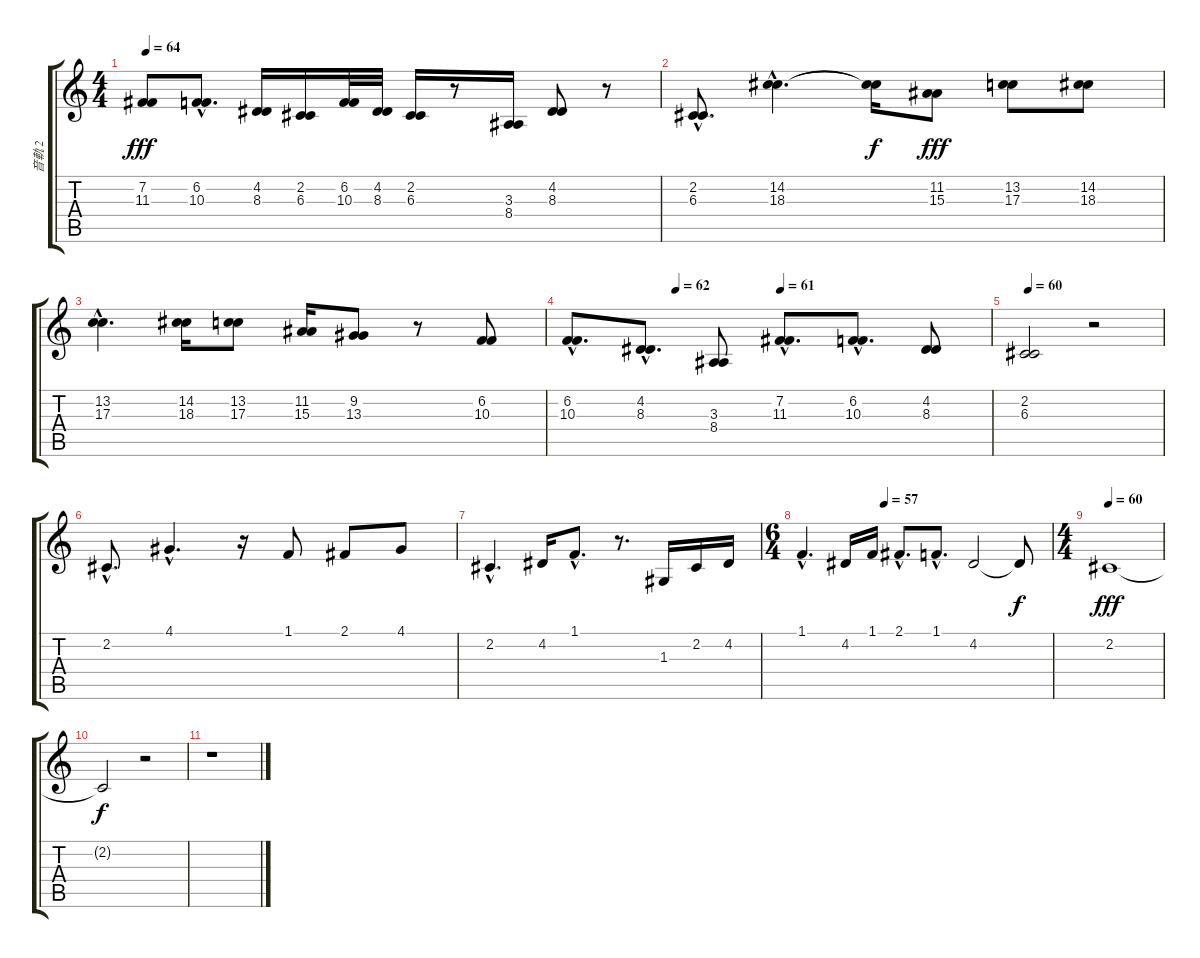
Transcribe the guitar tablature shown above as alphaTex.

\track ("音軌 2" "音軌 2") {instrument sopranosax}
\staff {score tabs}
\tuning (E4 B3 G3 D3 A2 E2) {hide}
\ts (4 4)
\tempo 64
\clef g2
\ks c
(7.2 11.3).8{dy fff} (6.2{hac} 10.3{hac}).8{d} (4.2 8.3).16 (2.2 6.3).16 (6.2 10.3).32 (4.2 8.3).32 (2.2 6.3).16 r.8 (3.3 8.4).16 (4.2 8.3).8 r.8 |
(2.2{hac} 6.3{hac}).8{d} (14.2{hac} 18.3{hac}).4{d} (14.2{t} 18.3{t}).16{dy f} (11.2 15.3).8{dy fff} (13.2 17.3).8 (14.2 18.3).8 |
(13.2{hac} 17.3{hac}).4{d} (14.2 18.3).16 (13.2 17.3).8 (11.2 15.3).16 (9.2 13.3).8 r.8 (6.2 10.3).8 |
\tempo (62 0.25)
\tempo (61 0.5)
(6.2{hac} 10.3{hac}).8{d} (4.2{hac} 8.3{hac}).8{d} (3.3 8.4).8 (7.2{hac} 11.3{hac}).8{d} (6.2{hac} 10.3{hac}).8{d} (4.2 8.3).8 |
\tempo 60
(2.2 6.3).2 r.2 |
2.2{hac}.8{d} 4.1{hac}.4{d} r.16 1.1.8 2.1.8 4.1.8 |
2.2{hac}.4{d} 4.2.16 1.1{hac}.8{d} r.8{d} 1.3.16 2.2.16 4.2.16 |
\ts (6 4)
\tempo (57 0.3333333333333333)
1.1{hac}.4{d} 4.2.16 1.1.16 2.1{hac}.8{d} 1.1{hac}.8{d} 4.2.2 4.2{t}.8{dy f} |
\ts (4 4)
\tempo 60
2.2.1{dy fff} |
2.2{t}.2{dy f} r.2 |
r.1
